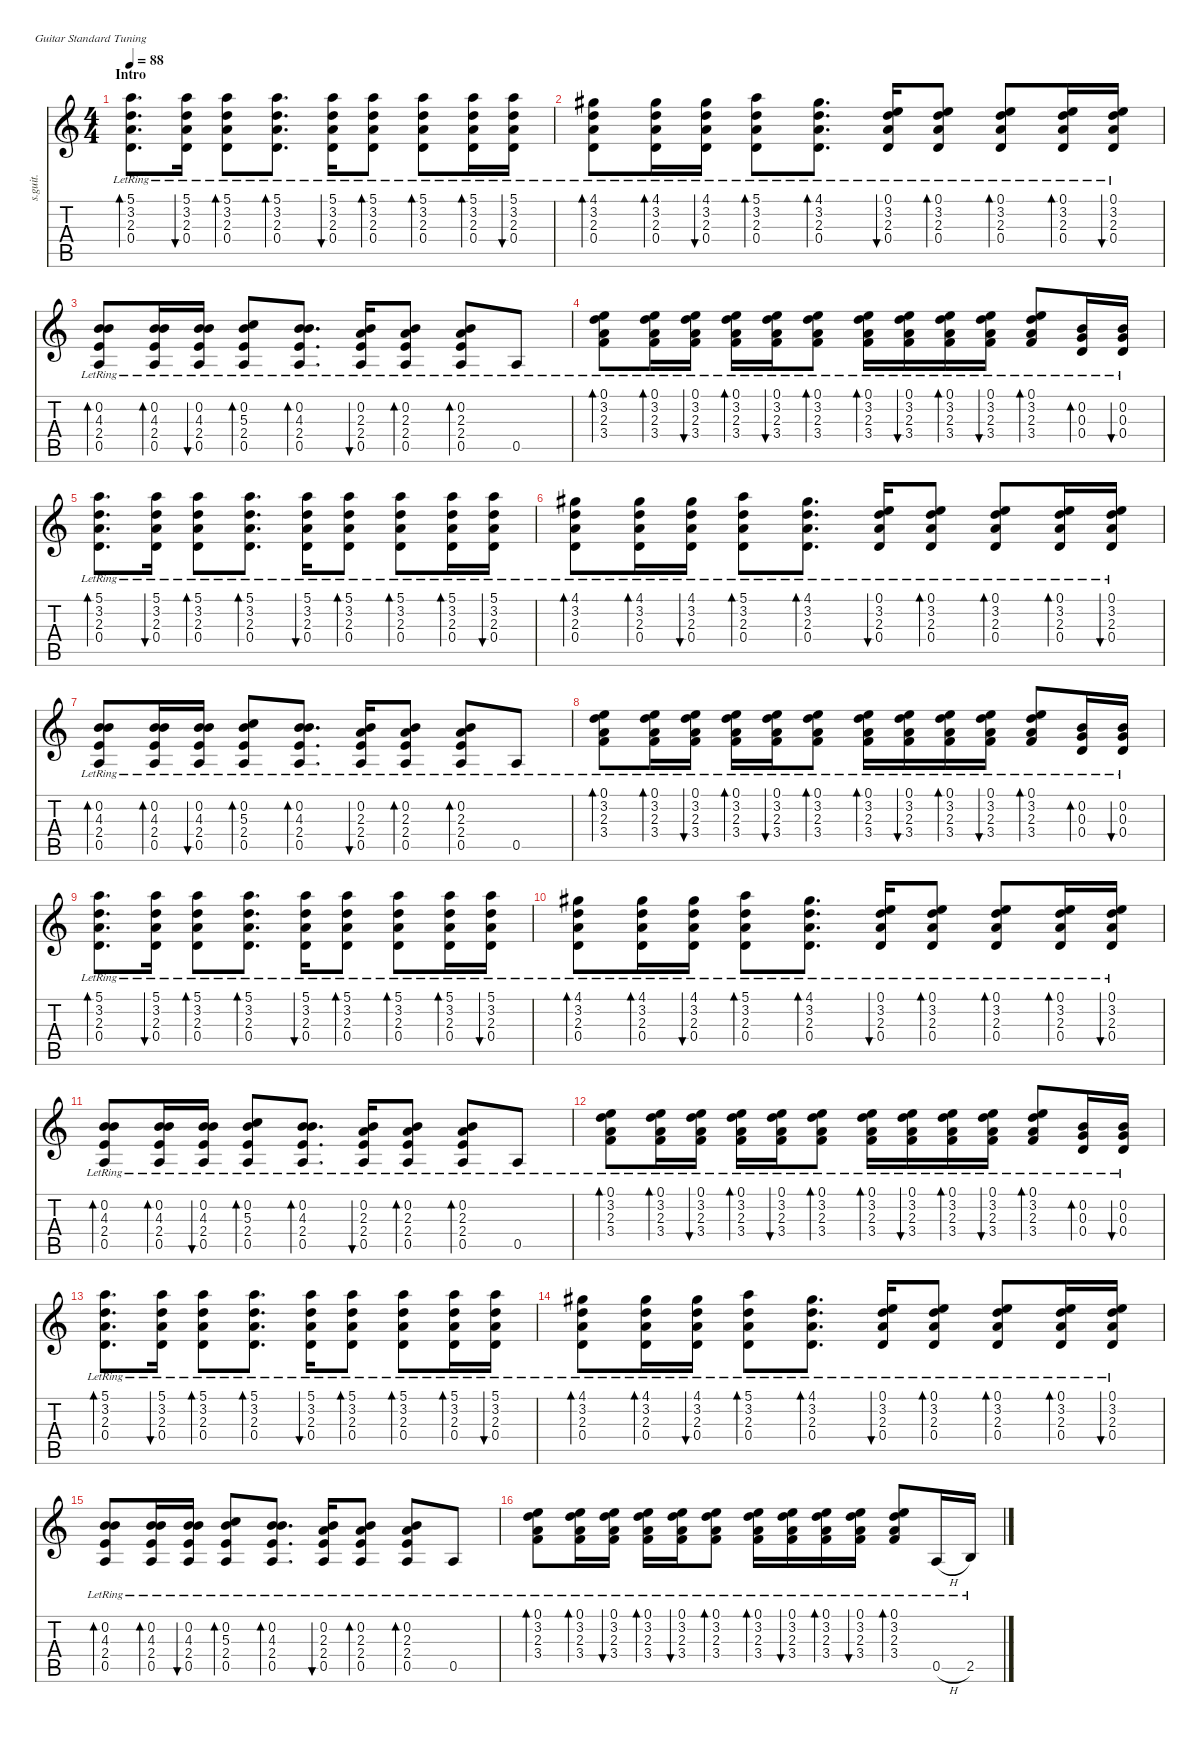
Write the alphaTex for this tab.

\defaultSystemsLayout 4
\hideDynamics
\bracketExtendMode nobrackets
\otherSystemsTrackNameOrientation horizontal
\track ("Accoustic Guitar" "s.guit.") {instrument acousticguitarsteel}
\staff {score tabs}
\tuning (E4 B3 G3 D3 A2 E2)
\ts (4 4)
\beaming (8 2 2 2 2)
\section ("" "Intro")
\tempo 88
\clef g2
\ks c
(5.1{lr} 3.2{lr} 2.3{lr} 0.4{lr}).8{d bd 60 dy f instrument acousticguitarsteel beam Down} (5.1{lr} 3.2{lr} 2.3{lr} 0.4{lr}).16{bu 60 beam Down} (5.1{lr} 3.2{lr} 2.3{lr} 0.4{lr}).8{bd 60 beam Down} (5.1{lr} 3.2{lr} 2.3{lr} 0.4{lr}).8{d bd 60 beam Down} (5.1{lr} 3.2{lr} 2.3{lr} 0.4{lr}).16{bu 60 beam Down} (5.1{lr} 3.2{lr} 2.3{lr} 0.4{lr}).8{bd 60 beam Down} (5.1{lr} 3.2{lr} 2.3{lr} 0.4{lr}).8{bd 60 beam Down} (5.1{lr} 3.2{lr} 2.3{lr} 0.4{lr}).16{bd 60 beam Down} (5.1{lr} 3.2{lr} 2.3{lr} 0.4{lr}).16{bu 60 beam Down} |
(4.1{lr acc #} 3.2{lr} 2.3{lr} 0.4{lr}).8{bd 60 beam Down} (4.1{lr acc #} 3.2{lr} 2.3{lr} 0.4{lr}).16{bd 60 beam Down} (4.1{lr acc #} 3.2{lr} 2.3{lr} 0.4{lr}).16{bu 60 beam Down} (5.1{lr} 3.2{lr} 2.3{lr} 0.4{lr}).8{bd 60 beam Down} (4.1{lr acc #} 3.2{lr} 2.3{lr} 0.4{lr}).8{d bd 60 beam Down} (0.1{lr} 3.2{lr} 2.3{lr} 0.4{lr}).16{bu 60 beam Up} (0.1{lr} 3.2{lr} 2.3{lr} 0.4{lr}).8{bd 60 beam Up} (0.1{lr} 3.2{lr} 2.3{lr} 0.4{lr}).8{bd 60 beam Up} (0.1{lr} 3.2{lr} 2.3{lr} 0.4{lr}).16{bd 60 beam Up} (0.1{lr} 3.2{lr} 2.3{lr} 0.4{lr}).16{bu 60 beam Up} |
(0.2{lr} 4.3{lr} 2.4{lr} 0.5{lr}).8{bd 60 beam Up} (0.2{lr} 4.3{lr} 2.4{lr} 0.5{lr}).16{bd 60 beam Up} (0.2{lr} 4.3{lr} 2.4{lr} 0.5{lr}).16{bu 60 beam Up} (0.2{lr} 5.3{lr} 2.4{lr} 0.5{lr}).8{bd 60 beam Up} (0.2{lr} 4.3{lr} 2.4{lr} 0.5{lr}).8{d bd 60 beam Up} (0.2{lr} 2.3{lr} 2.4{lr} 0.5{lr}).16{bu 60 beam Up} (0.2{lr} 2.3{lr} 2.4{lr} 0.5{lr}).8{bd 60 beam Up} (0.2{lr} 2.3{lr} 2.4{lr} 0.5{lr}).8{bd 60 beam Up} 0.5{lr}.8{beam Up} |
(0.1{lr} 3.2{lr} 2.3{lr} 3.4{lr}).8{bd 60 beam Down} (0.1{lr} 3.2{lr} 2.3{lr} 3.4{lr}).16{bd 60 beam Down} (0.1{lr} 3.2{lr} 2.3{lr} 3.4{lr}).16{bu 60 beam Down} (0.1{lr} 3.2{lr} 2.3{lr} 3.4{lr}).16{bd 60 beam Down} (0.1{lr} 3.2{lr} 2.3{lr} 3.4{lr}).16{bu 60 beam Down} (0.1{lr} 3.2{lr} 2.3{lr} 3.4{lr}).8{bd 60 beam Down} (0.1{lr} 3.2{lr} 2.3{lr} 3.4{lr}).16{bd 60 beam Down} (0.1{lr} 3.2{lr} 2.3{lr} 3.4{lr}).16{bu 60 beam Down} (0.1{lr} 3.2{lr} 2.3{lr} 3.4{lr}).16{bd 60 beam Down} (0.1{lr} 3.2{lr} 2.3{lr} 3.4{lr}).16{bu 60 beam Down} (0.1{lr} 3.2{lr} 2.3{lr} 3.4{lr}).8{bd 60 beam Up} (0.2{lr} 0.3{lr} 0.4{lr}).16{bd 60 beam Up} (0.2{lr} 0.3{lr} 0.4{lr}).16{bu 60 beam Up} |
(5.1{lr} 3.2{lr} 2.3{lr} 0.4{lr}).8{d bd 60 beam Down} (5.1{lr} 3.2{lr} 2.3{lr} 0.4{lr}).16{bu 60 beam Down} (5.1{lr} 3.2{lr} 2.3{lr} 0.4{lr}).8{bd 60 beam Down} (5.1{lr} 3.2{lr} 2.3{lr} 0.4{lr}).8{d bd 60 beam Down} (5.1{lr} 3.2{lr} 2.3{lr} 0.4{lr}).16{bu 60 beam Down} (5.1{lr} 3.2{lr} 2.3{lr} 0.4{lr}).8{bd 60 beam Down} (5.1{lr} 3.2{lr} 2.3{lr} 0.4{lr}).8{bd 60 beam Down} (5.1{lr} 3.2{lr} 2.3{lr} 0.4{lr}).16{bd 60 beam Down} (5.1{lr} 3.2{lr} 2.3{lr} 0.4{lr}).16{bu 60 beam Down} |
(4.1{lr acc #} 3.2{lr} 2.3{lr} 0.4{lr}).8{bd 60 beam Down} (4.1{lr acc #} 3.2{lr} 2.3{lr} 0.4{lr}).16{bd 60 beam Down} (4.1{lr acc #} 3.2{lr} 2.3{lr} 0.4{lr}).16{bu 60 beam Down} (5.1{lr} 3.2{lr} 2.3{lr} 0.4{lr}).8{bd 60 beam Down} (4.1{lr acc #} 3.2{lr} 2.3{lr} 0.4{lr}).8{d bd 60 beam Down} (0.1{lr} 3.2{lr} 2.3{lr} 0.4{lr}).16{bu 60 beam Up} (0.1{lr} 3.2{lr} 2.3{lr} 0.4{lr}).8{bd 60 beam Up} (0.1{lr} 3.2{lr} 2.3{lr} 0.4{lr}).8{bd 60 beam Up} (0.1{lr} 3.2{lr} 2.3{lr} 0.4{lr}).16{bd 60 beam Up} (0.1{lr} 3.2{lr} 2.3{lr} 0.4{lr}).16{bu 60 beam Up} |
(0.2{lr} 4.3{lr} 2.4{lr} 0.5{lr}).8{bd 60 beam Up} (0.2{lr} 4.3{lr} 2.4{lr} 0.5{lr}).16{bd 60 beam Up} (0.2{lr} 4.3{lr} 2.4{lr} 0.5{lr}).16{bu 60 beam Up} (0.2{lr} 5.3{lr} 2.4{lr} 0.5{lr}).8{bd 60 beam Up} (0.2{lr} 4.3{lr} 2.4{lr} 0.5{lr}).8{d bd 60 beam Up} (0.2{lr} 2.3{lr} 2.4{lr} 0.5{lr}).16{bu 60 beam Up} (0.2{lr} 2.3{lr} 2.4{lr} 0.5{lr}).8{bd 60 beam Up} (0.2{lr} 2.3{lr} 2.4{lr} 0.5{lr}).8{bd 60 beam Up} 0.5{lr}.8{beam Up} |
(0.1{lr} 3.2{lr} 2.3{lr} 3.4{lr}).8{bd 60 beam Down} (0.1{lr} 3.2{lr} 2.3{lr} 3.4{lr}).16{bd 60 beam Down} (0.1{lr} 3.2{lr} 2.3{lr} 3.4{lr}).16{bu 60 beam Down} (0.1{lr} 3.2{lr} 2.3{lr} 3.4{lr}).16{bd 60 beam Down} (0.1{lr} 3.2{lr} 2.3{lr} 3.4{lr}).16{bu 60 beam Down} (0.1{lr} 3.2{lr} 2.3{lr} 3.4{lr}).8{bd 60 beam Down} (0.1{lr} 3.2{lr} 2.3{lr} 3.4{lr}).16{bd 60 beam Down} (0.1{lr} 3.2{lr} 2.3{lr} 3.4{lr}).16{bu 60 beam Down} (0.1{lr} 3.2{lr} 2.3{lr} 3.4{lr}).16{bd 60 beam Down} (0.1{lr} 3.2{lr} 2.3{lr} 3.4{lr}).16{bu 60 beam Down} (0.1{lr} 3.2{lr} 2.3{lr} 3.4{lr}).8{bd 60 beam Up} (0.2{lr} 0.3{lr} 0.4{lr}).16{bd 60 beam Up} (0.2{lr} 0.3{lr} 0.4{lr}).16{bu 60 beam Up} |
(5.1{lr} 3.2{lr} 2.3{lr} 0.4{lr}).8{d bd 60 beam Down} (5.1{lr} 3.2{lr} 2.3{lr} 0.4{lr}).16{bu 60 beam Down} (5.1{lr} 3.2{lr} 2.3{lr} 0.4{lr}).8{bd 60 beam Down} (5.1{lr} 3.2{lr} 2.3{lr} 0.4{lr}).8{d bd 60 beam Down} (5.1{lr} 3.2{lr} 2.3{lr} 0.4{lr}).16{bu 60 beam Down} (5.1{lr} 3.2{lr} 2.3{lr} 0.4{lr}).8{bd 60 beam Down} (5.1{lr} 3.2{lr} 2.3{lr} 0.4{lr}).8{bd 60 beam Down} (5.1{lr} 3.2{lr} 2.3{lr} 0.4{lr}).16{bd 60 beam Down} (5.1{lr} 3.2{lr} 2.3{lr} 0.4{lr}).16{bu 60 beam Down} |
(4.1{lr acc #} 3.2{lr} 2.3{lr} 0.4{lr}).8{bd 60 beam Down} (4.1{lr acc #} 3.2{lr} 2.3{lr} 0.4{lr}).16{bd 60 beam Down} (4.1{lr acc #} 3.2{lr} 2.3{lr} 0.4{lr}).16{bu 60 beam Down} (5.1{lr} 3.2{lr} 2.3{lr} 0.4{lr}).8{bd 60 beam Down} (4.1{lr acc #} 3.2{lr} 2.3{lr} 0.4{lr}).8{d bd 60 beam Down} (0.1{lr} 3.2{lr} 2.3{lr} 0.4{lr}).16{bu 60 beam Up} (0.1{lr} 3.2{lr} 2.3{lr} 0.4{lr}).8{bd 60 beam Up} (0.1{lr} 3.2{lr} 2.3{lr} 0.4{lr}).8{bd 60 beam Up} (0.1{lr} 3.2{lr} 2.3{lr} 0.4{lr}).16{bd 60 beam Up} (0.1{lr} 3.2{lr} 2.3{lr} 0.4{lr}).16{bu 60 beam Up} |
(0.2{lr} 4.3{lr} 2.4{lr} 0.5{lr}).8{bd 60 beam Up} (0.2{lr} 4.3{lr} 2.4{lr} 0.5{lr}).16{bd 60 beam Up} (0.2{lr} 4.3{lr} 2.4{lr} 0.5{lr}).16{bu 60 beam Up} (0.2{lr} 5.3{lr} 2.4{lr} 0.5{lr}).8{bd 60 beam Up} (0.2{lr} 4.3{lr} 2.4{lr} 0.5{lr}).8{d bd 60 beam Up} (0.2{lr} 2.3{lr} 2.4{lr} 0.5{lr}).16{bu 60 beam Up} (0.2{lr} 2.3{lr} 2.4{lr} 0.5{lr}).8{bd 60 beam Up} (0.2{lr} 2.3{lr} 2.4{lr} 0.5{lr}).8{bd 60 beam Up} 0.5{lr}.8{beam Up} |
(0.1{lr} 3.2{lr} 2.3{lr} 3.4{lr}).8{bd 60 beam Down} (0.1{lr} 3.2{lr} 2.3{lr} 3.4{lr}).16{bd 60 beam Down} (0.1{lr} 3.2{lr} 2.3{lr} 3.4{lr}).16{bu 60 beam Down} (0.1{lr} 3.2{lr} 2.3{lr} 3.4{lr}).16{bd 60 beam Down} (0.1{lr} 3.2{lr} 2.3{lr} 3.4{lr}).16{bu 60 beam Down} (0.1{lr} 3.2{lr} 2.3{lr} 3.4{lr}).8{bd 60 beam Down} (0.1{lr} 3.2{lr} 2.3{lr} 3.4{lr}).16{bd 60 beam Down} (0.1{lr} 3.2{lr} 2.3{lr} 3.4{lr}).16{bu 60 beam Down} (0.1{lr} 3.2{lr} 2.3{lr} 3.4{lr}).16{bd 60 beam Down} (0.1{lr} 3.2{lr} 2.3{lr} 3.4{lr}).16{bu 60 beam Down} (0.1{lr} 3.2{lr} 2.3{lr} 3.4{lr}).8{bd 60 beam Up} (0.2{lr} 0.3{lr} 0.4{lr}).16{bd 60 beam Up} (0.2{lr} 0.3{lr} 0.4{lr}).16{bu 60 beam Up} |
(5.1{lr} 3.2{lr} 2.3{lr} 0.4{lr}).8{d bd 60 beam Down} (5.1{lr} 3.2{lr} 2.3{lr} 0.4{lr}).16{bu 60 beam Down} (5.1{lr} 3.2{lr} 2.3{lr} 0.4{lr}).8{bd 60 beam Down} (5.1{lr} 3.2{lr} 2.3{lr} 0.4{lr}).8{d bd 60 beam Down} (5.1{lr} 3.2{lr} 2.3{lr} 0.4{lr}).16{bu 60 beam Down} (5.1{lr} 3.2{lr} 2.3{lr} 0.4{lr}).8{bd 60 beam Down} (5.1{lr} 3.2{lr} 2.3{lr} 0.4{lr}).8{bd 60 beam Down} (5.1{lr} 3.2{lr} 2.3{lr} 0.4{lr}).16{bd 60 beam Down} (5.1{lr} 3.2{lr} 2.3{lr} 0.4{lr}).16{bu 60 beam Down} |
(4.1{lr acc #} 3.2{lr} 2.3{lr} 0.4{lr}).8{bd 60 beam Down} (4.1{lr acc #} 3.2{lr} 2.3{lr} 0.4{lr}).16{bd 60 beam Down} (4.1{lr acc #} 3.2{lr} 2.3{lr} 0.4{lr}).16{bu 60 beam Down} (5.1{lr} 3.2{lr} 2.3{lr} 0.4{lr}).8{bd 60 beam Down} (4.1{lr acc #} 3.2{lr} 2.3{lr} 0.4{lr}).8{d bd 60 beam Down} (0.1{lr} 3.2{lr} 2.3{lr} 0.4{lr}).16{bu 60 beam Up} (0.1{lr} 3.2{lr} 2.3{lr} 0.4{lr}).8{bd 60 beam Up} (0.1{lr} 3.2{lr} 2.3{lr} 0.4{lr}).8{bd 60 beam Up} (0.1{lr} 3.2{lr} 2.3{lr} 0.4{lr}).16{bd 60 beam Up} (0.1{lr} 3.2{lr} 2.3{lr} 0.4{lr}).16{bu 60 beam Up} |
(0.2{lr} 4.3{lr} 2.4{lr} 0.5{lr}).8{bd 60 beam Up} (0.2{lr} 4.3{lr} 2.4{lr} 0.5{lr}).16{bd 60 beam Up} (0.2{lr} 4.3{lr} 2.4{lr} 0.5{lr}).16{bu 60 beam Up} (0.2{lr} 5.3{lr} 2.4{lr} 0.5{lr}).8{bd 60 beam Up} (0.2{lr} 4.3{lr} 2.4{lr} 0.5{lr}).8{d bd 60 beam Up} (0.2{lr} 2.3{lr} 2.4{lr} 0.5{lr}).16{bu 60 beam Up} (0.2{lr} 2.3{lr} 2.4{lr} 0.5{lr}).8{bd 60 beam Up} (0.2{lr} 2.3{lr} 2.4{lr} 0.5{lr}).8{bd 60 beam Up} 0.5{lr}.8{beam Up} |
(0.1{lr} 3.2{lr} 2.3{lr} 3.4{lr}).8{bd 60 beam Down} (0.1{lr} 3.2{lr} 2.3{lr} 3.4{lr}).16{bd 60 beam Down} (0.1{lr} 3.2{lr} 2.3{lr} 3.4{lr}).16{bu 60 beam Down} (0.1{lr} 3.2{lr} 2.3{lr} 3.4{lr}).16{bd 60 beam Down} (0.1{lr} 3.2{lr} 2.3{lr} 3.4{lr}).16{bu 60 beam Down} (0.1{lr} 3.2{lr} 2.3{lr} 3.4{lr}).8{bd 60 beam Down} (0.1{lr} 3.2{lr} 2.3{lr} 3.4{lr}).16{bd 60 beam Down} (0.1{lr} 3.2{lr} 2.3{lr} 3.4{lr}).16{bu 60 beam Down} (0.1{lr} 3.2{lr} 2.3{lr} 3.4{lr}).16{bd 60 beam Down} (0.1{lr} 3.2{lr} 2.3{lr} 3.4{lr}).16{bu 60 beam Down} (0.1{lr} 3.2{lr} 2.3{lr} 3.4{lr}).8{bd 60 beam Up} 0.5{h lr}.16{beam Up} 2.5{lr}.16{beam Up}
